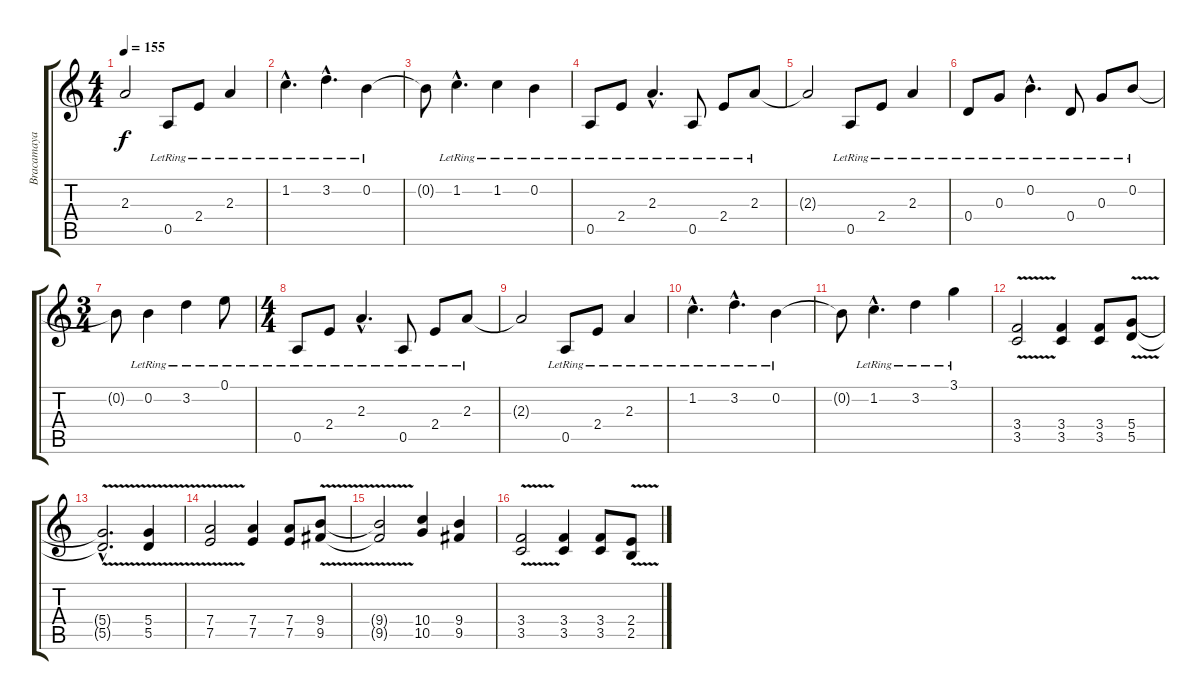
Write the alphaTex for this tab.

\track ("Bracamaya" "Bracamaya") {instrument distortionguitar}
\staff {score tabs}
\tuning (E4 B3 G3 D3 A2 E2) {hide}
\ts (4 4)
\tempo 155
\clef g2
\ks c
2.3{t}.2{dy f} 0.5{lr}.8 2.4{lr}.8 2.3{lr}.4 |
1.2{hac lr}.4{d} 3.2{hac lr}.4{d} 0.2{lr}.4 |
0.2{t}.8 1.2{hac lr}.4{d} 1.2{lr}.4 0.2{lr}.4 |
0.5{lr}.8 2.4{lr}.8 2.3{hac lr}.4{d} 0.5{lr}.8 2.4{lr}.8 2.3{lr}.8 |
2.3{t}.2 0.5{lr}.8 2.4{lr}.8 2.3{lr}.4 |
0.4{lr}.8 0.3{lr}.8 0.2{hac lr}.4{d} 0.4{lr}.8 0.3{lr}.8 0.2{lr}.8 |
\ts (3 4)
0.2{t}.8 0.2{lr}.4 3.2{lr}.4 0.1{lr}.8 |
\ts (4 4)
0.5{lr}.8 2.4{lr}.8 2.3{hac lr}.4{d} 0.5{lr}.8 2.4{lr}.8 2.3{lr}.8 |
2.3{t}.2 0.5{lr}.8 2.4{lr}.8 2.3{lr}.4 |
1.2{hac lr}.4{d} 3.2{hac lr}.4{d} 0.2{lr}.4 |
0.2{t}.8 1.2{hac lr}.4{d} 3.2{lr}.4 3.1{lr}.4 |
(3.4{v} 3.5{v}).2{instrument distortionguitar} (3.4 3.5).4 (3.4 3.5).8 (5.4{v} 5.5{v}).8 |
(5.4{hac t} 5.5{hac t}).2{d} (5.4{v} 5.5{v}).4 |
(7.4{v} 7.5{v}).2 (7.4 7.5).4 (7.4 7.5).8 (9.4{v} 9.5{v}).8 |
(9.4{t} 9.5{t}).2 (10.4 10.5).4 (9.4 9.5).4 |
(3.4{v} 3.5{v}).2 (3.4 3.5).4 (3.4 3.5).8 (2.4{v} 2.5{v}).8
